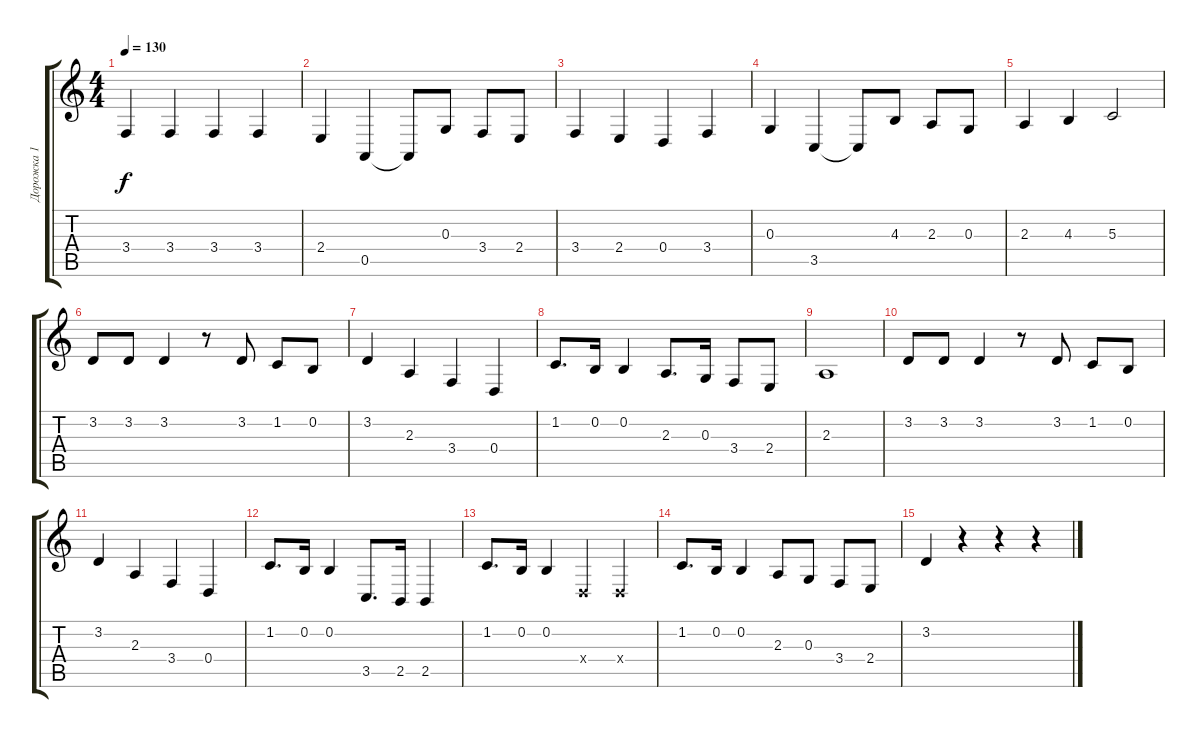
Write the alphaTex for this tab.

\track ("Дорожка 1" "Дорожка 1") {instrument acousticgrandpiano}
\staff {score tabs}
\tuning (E4 B3 G3 D3 A2 E2) {hide}
\ts (4 4)
\tempo 130
\clef g2
\ks c
3.4.4{dy f} 3.4.4 3.4.4 3.4.4 |
2.4.4 0.5.4 0.5{t}.8 0.3.8 3.4.8 2.4.8 |
3.4.4 2.4.4 0.4.4 3.4.4 |
0.3.4 3.5.4 3.5{t}.8 4.3.8 2.3.8 0.3.8 |
2.3.4 4.3.4 5.3.2 |
3.2.8 3.2.8 3.2.4 r.8 3.2.8 1.2.8 0.2.8 |
3.2.4 2.3.4 3.4.4 0.4.4 |
1.2.8{d} 0.2.16 0.2.4 2.3.8{d} 0.3.16 3.4.8 2.4.8 |
2.3.1 |
3.2.8 3.2.8 3.2.4 r.8 3.2.8 1.2.8 0.2.8 |
3.2.4 2.3.4 3.4.4 0.4.4 |
1.2.8{d} 0.2.16 0.2.4 3.5.8{d} 2.5.16 2.5.4 |
1.2.8{d} 0.2.16 0.2.4 0.4{x}.4 0.4{x}.4 |
1.2.8{d} 0.2.16 0.2.4 2.3.8 0.3.8 3.4.8 2.4.8 |
3.2.4 r.4 r.4 r.4
